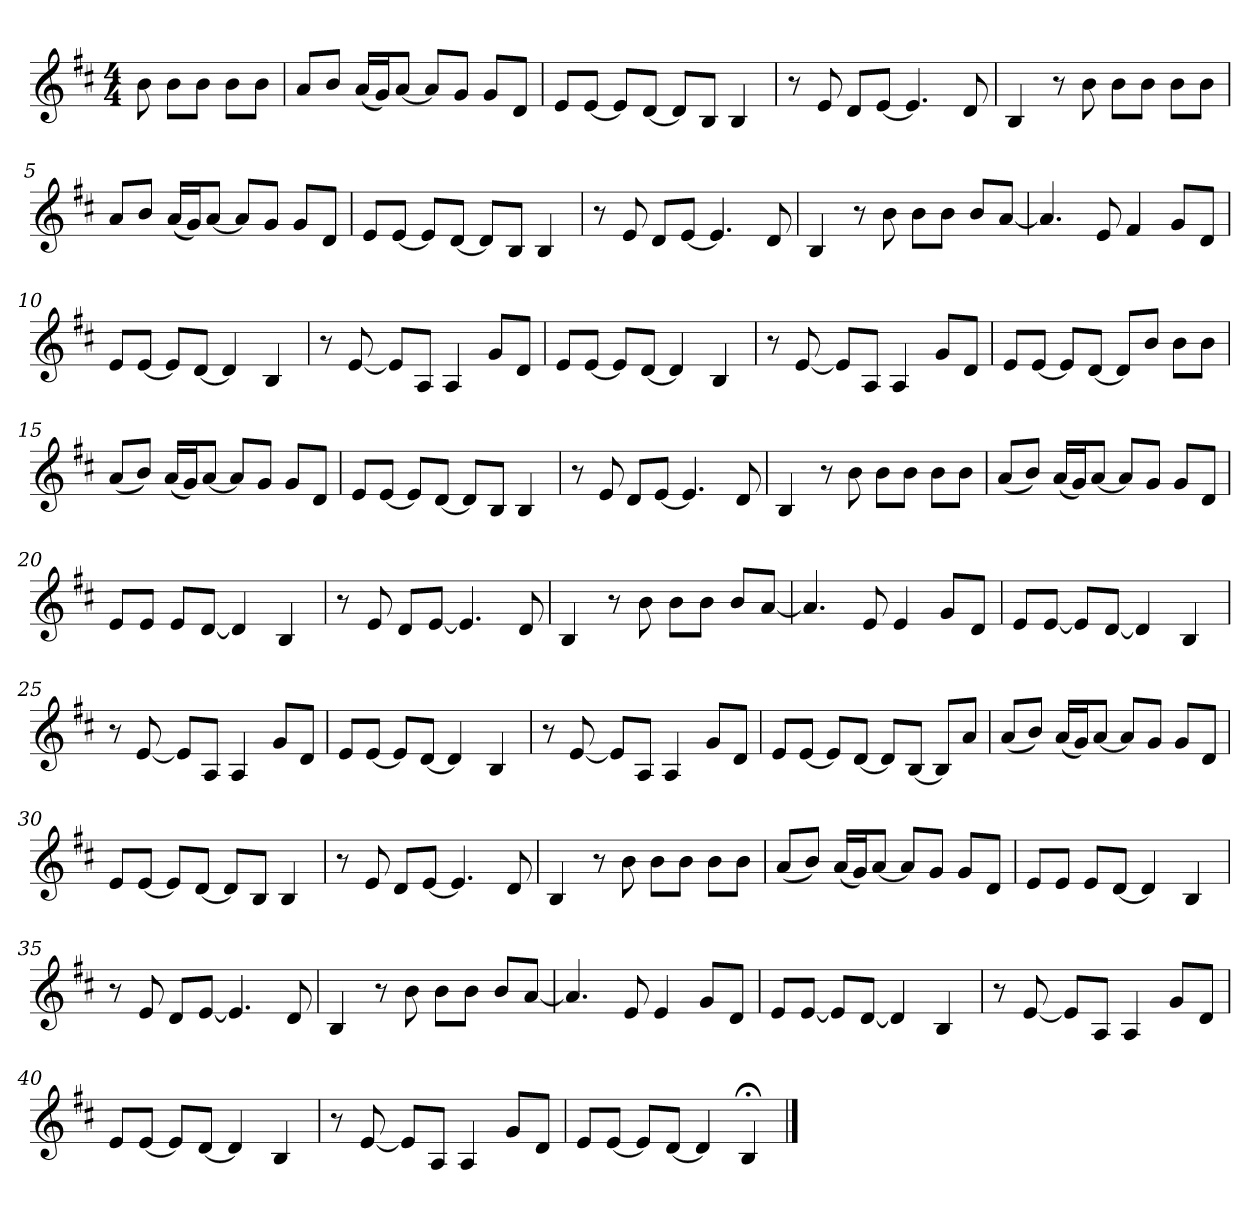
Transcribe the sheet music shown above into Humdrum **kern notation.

**kern
*part1
*staff1
*k[f#c#]
*M4/4
*MM60
=
8b
8bL
8bJ
8bL
8bJ
=1
8aL
8bJ
(16aLL
16gJ)
[8aJ
8aL]
8gJ
8gL
8dJ
=2
8eL
[8eJ
8eL]
[8dJ
8dL]
8BJ
4B
=3
8r
8e
8dL
[8eJ
4.e]
8d
=4
4B
8r
8b
8bL
8bJ
8bL
8bJ
=5
8aL
8bJ
(16aLL
16gJ)
[8aJ
8aL]
8gJ
8gL
8dJ
=6
8eL
[8eJ
8eL]
[8dJ
8dL]
8BJ
4B
=7
8r
8e
8dL
[8eJ
4.e]
8d
=8
4B
8r
8b
8bL
8bJ
8bL
[8aJ
=9
4.a]
8e
4f#
8gL
8dJ
=10
8eL
[8eJ
8eL]
[8dJ
4d]
4B
=11
8r
[8e
8eL]
8AJ
4A
8gL
8dJ
=12
8eL
[8eJ
8eL]
[8dJ
4d]
4B
=13
8r
[8e
8eL]
8AJ
4A
8gL
8dJ
=14
8eL
[8eJ
8eL]
[8dJ
8dL]
8bJ
8bL
8bJ
=15
(8aL
8bJ)
(16aLL
16gJ)
[8aJ
8aL]
8gJ
8gL
8dJ
=16
8eL
[8eJ
8eL]
[8dJ
8dL]
8BJ
4B
=17
8r
8e
8dL
[8eJ
4.e]
8d
=18
4B
8r
8b
8bL
8bJ
8bL
8bJ
=19
(8aL
8bJ)
(16aLL
16gJ)
[8aJ
8aL]
8gJ
8gL
8dJ
=20
8eL
8eJ
8eL
[8dJ
4d]
4B
=21
8r
8e
8dL
[8eJ
4.e]
8d
=22
4B
8r
8b
8bL
8bJ
8bL
[8aJ
=23
4.a]
8e
4e
8gL
8dJ
=24
8eL
[8eJ
8eL]
[8dJ
4d]
4B
=25
8r
[8e
8eL]
8AJ
4A
8gL
8dJ
=26
8eL
[8eJ
8eL]
[8dJ
4d]
4B
=27
8r
[8e
8eL]
8AJ
4A
8gL
8dJ
=28
8eL
[8eJ
8eL]
[8dJ
8dL]
[8BJ
8BL]
8aJ
=29
(8aL
8bJ)
(16aLL
16gJ)
[8aJ
8aL]
8gJ
8gL
8dJ
=30
8eL
[8eJ
8eL]
[8dJ
8dL]
8BJ
4B
=31
8r
8e
8dL
[8eJ
4.e]
8d
=32
4B
8r
8b
8bL
8bJ
8bL
8bJ
=33
(8aL
8bJ)
(16aLL
16gJ)
[8aJ
8aL]
8gJ
8gL
8dJ
=34
8eL
8eJ
8eL
[8dJ
4d]
4B
=35
8r
8e
8dL
[8eJ
4.e]
8d
=36
4B
8r
8b
8bL
8bJ
8bL
[8aJ
=37
4.a]
8e
4e
8gL
8dJ
=38
8eL
[8eJ
8eL]
[8dJ
4d]
4B
=39
8r
[8e
8eL]
8AJ
4A
8gL
8dJ
=40
8eL
[8eJ
8eL]
[8dJ
4d]
4B
=41
8r
[8e
8eL]
8AJ
4A
8gL
8dJ
=42
8eL
[8eJ
8eL]
[8dJ
4d]
4B;<
==
*-
